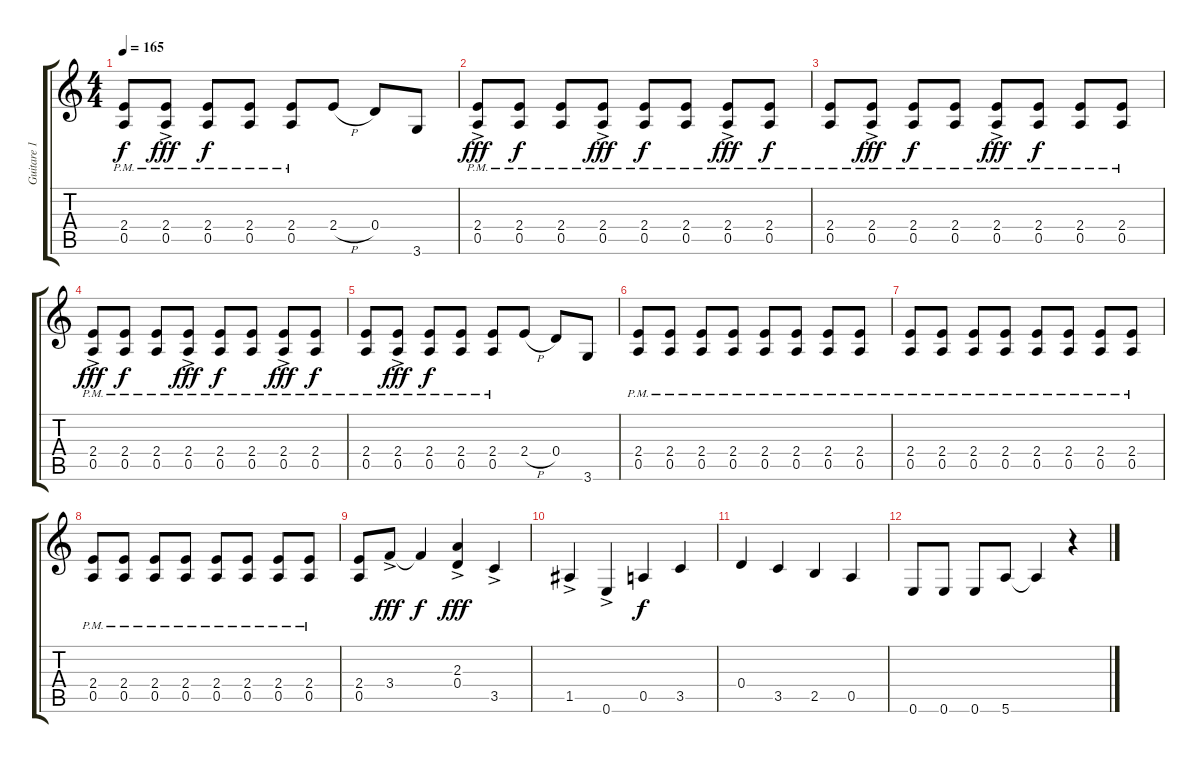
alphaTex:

\track ("Guitare 1" "Guitare 1") {instrument overdrivenguitar}
\staff {score tabs}
\tuning (E4 B3 G3 D3 A2 E2) {hide}
\ts (4 4)
\tempo 165
\clef g2
\ks c
(2.4{pm} 0.5{pm}).8{dy f} (2.4{ac pm} 0.5{ac pm}).8{dy fff} (2.4{pm} 0.5{pm}).8{dy f} (2.4{pm} 0.5{pm}).8 (2.4{pm} 0.5{pm}).8 2.4{h}.8 0.4.8 3.6.8 |
(2.4{ac pm} 0.5{ac pm}).8{dy fff} (2.4{pm} 0.5{pm}).8{dy f} (2.4{pm} 0.5{pm}).8 (2.4{ac pm} 0.5{ac pm}).8{dy fff} (2.4{pm} 0.5{pm}).8{dy f} (2.4{pm} 0.5{pm}).8 (2.4{ac pm} 0.5{ac pm}).8{dy fff} (2.4{pm} 0.5{pm}).8{dy f} |
(2.4{pm} 0.5{pm}).8 (2.4{ac pm} 0.5{ac pm}).8{dy fff} (2.4{pm} 0.5{pm}).8{dy f} (2.4{pm} 0.5{pm}).8 (2.4{ac pm} 0.5{ac pm}).8{dy fff} (2.4{pm} 0.5{pm}).8{dy f} (2.4{pm} 0.5{pm}).8 (2.4{pm} 0.5{pm}).8 |
(2.4{ac pm} 0.5{ac pm}).8{dy fff} (2.4{pm} 0.5{pm}).8{dy f} (2.4{pm} 0.5{pm}).8 (2.4{ac pm} 0.5{ac pm}).8{dy fff} (2.4{pm} 0.5{pm}).8{dy f} (2.4{pm} 0.5{pm}).8 (2.4{ac pm} 0.5{ac pm}).8{dy fff} (2.4{pm} 0.5{pm}).8{dy f} |
(2.4{pm} 0.5{pm}).8 (2.4{ac pm} 0.5{ac pm}).8{dy fff} (2.4{pm} 0.5{pm}).8{dy f} (2.4{pm} 0.5{pm}).8 (2.4{pm} 0.5{pm}).8 2.4{h}.8 0.4.8 3.6.8 |
(2.4{pm} 0.5{pm}).8 (2.4{pm} 0.5{pm}).8 (2.4{pm} 0.5{pm}).8 (2.4{pm} 0.5{pm}).8 (2.4{pm} 0.5{pm}).8 (2.4{pm} 0.5{pm}).8 (2.4{pm} 0.5{pm}).8 (2.4{pm} 0.5{pm}).8 |
(2.4{pm} 0.5{pm}).8 (2.4{pm} 0.5{pm}).8 (2.4{pm} 0.5{pm}).8 (2.4{pm} 0.5{pm}).8 (2.4{pm} 0.5{pm}).8 (2.4{pm} 0.5{pm}).8 (2.4{pm} 0.5{pm}).8 (2.4{pm} 0.5{pm}).8 |
(2.4{pm} 0.5{pm}).8 (2.4{pm} 0.5{pm}).8 (2.4{pm} 0.5{pm}).8 (2.4{pm} 0.5{pm}).8 (2.4{pm} 0.5{pm}).8 (2.4{pm} 0.5{pm}).8 (2.4{pm} 0.5{pm}).8 (2.4{pm} 0.5{pm}).8 |
(2.4 0.5).8 3.4{ac}.8{dy fff} 3.4{t}.4{dy f} (2.3{ac} 0.4{ac}).4{dy fff} 3.5{ac}.4 |
1.5{ac}.4 0.6{ac}.4 0.5.4{dy f} 3.5.4 |
0.4.4 3.5.4 2.5.4 0.5.4 |
0.6.8 0.6.8 0.6.8 5.6.8 5.6{t}.4 r.4
